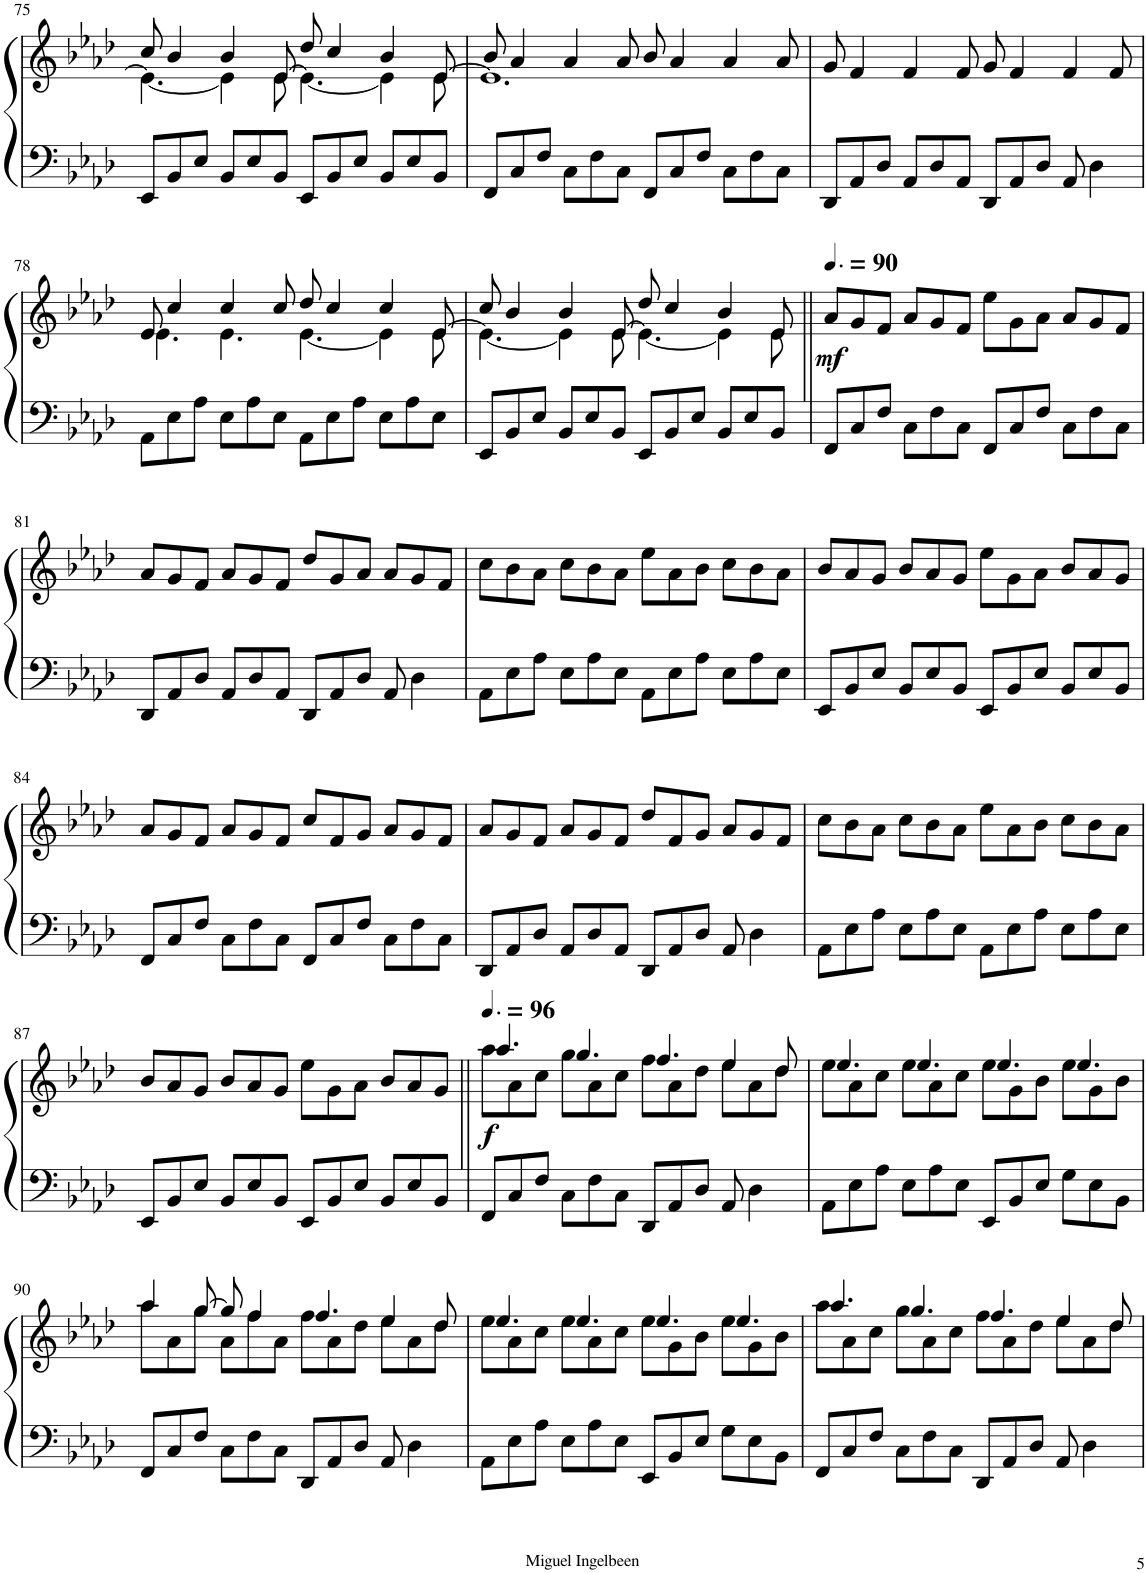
**kern	**kern	**dynam
*part1	*part1	*part1
*staff2	*staff1	*staff1/2
*I"Piano	*	*
*I'Pno.	*	*
!!LO:PB:g=z
*clefF4	*clefG2	*
*k[b-e-a-d-]	*k[b-e-a-d-]	*
*M12/8	*M12/8	*
=75	=75	=75
*	*^	*
8EE-/L	8cc/	4.e-\_	.
8BB-/	4b-/	.	.
8E-/J	.	.	.
8BB-/L	4b-/	4e-\]	.
8E-/	.	.	.
8BB-/J	[8e-/	8e-\	.
8EE-/L	8dd-/	4.e-\_	.
8BB-/	4cc/	.	.
8E-/J	.	.	.
8BB-/L	4b-/	4e-\]	.
8E-/	.	.	.
8BB-/J	[8e-/	8e-\	.
=76	=76	=76	=76
8FF/L	8b-/	1.e-]	.
8C/	4a-/	.	.
8F/J	.	.	.
8C\L	4a-/	.	.
8F\	.	.	.
8C\J	8a-/	.	.
8FF/L	8b-/	.	.
8C/	4a-/	.	.
8F/J	.	.	.
8C\L	4a-/	.	.
8F\	.	.	.
8C\J	8a-/	.	.
*	*v	*v	*
=77	=77	=77
8DD-/L	8g/	.
8AA-/	4f/	.
8D-/J	.	.
8AA-/L	4f/	.
8D-/	.	.
8AA-/J	8f/	.
8DD-/L	8g/	.
8AA-/	4f/	.
8D-/J	.	.
8AA-/	4f/	.
4D-\	.	.
.	8f/	.
!!LO:LB:g=z
=78	=78	=78
*	*^	*
8AA-\L	8e-/	4.e-\	.
8E-\	4cc/	.	.
8A-\J	.	.	.
8E-\L	4cc/	4.e-\	.
8A-\	.	.	.
8E-\J	8cc/	.	.
8AA-\L	8dd-/	[4.e-\	.
8E-\	4cc/	.	.
8A-\J	.	.	.
8E-\L	4cc/	4e-\]	.
8A-\	.	.	.
8E-\J	[8e-/	8e-\	.
=79	=79	=79	=79
8EE-/L	8cc/	4.e-\_	.
8BB-/	4b-/	.	.
8E-/J	.	.	.
8BB-/L	4b-/	4e-\]	.
8E-/	.	.	.
8BB-/J	[8e-/	8e-\	.
8EE-/L	8dd-/	4.e-\_	.
8BB-/	4cc/	.	.
8E-/J	.	.	.
8BB-/L	4b-/	4e-\]	.
8E-/	.	.	.
8BB-/J	8e-/	8e-\	.
*	*v	*v	*
=80||	=80||	=80||
*	*MM135	*
*	*^	*
!	!	!	!LO:DY:b
*	*v	*v	*
8FF/L	8a-/L	mf
8C/	8g/	.
8F/J	8f/J	.
8C\L	8a-/L	.
8F\	8g/	.
8C\J	8f/J	.
8FF/L	8ee-\L	.
8C/	8g\	.
8F/J	8a-\J	.
8C\L	8a-/L	.
8F\	8g/	.
8C\J	8f/J	.
!!LO:LB:g=z
=81	=81	=81
8DD-/L	8a-/L	.
8AA-/	8g/	.
8D-/J	8f/J	.
8AA-/L	8a-/L	.
8D-/	8g/	.
8AA-/J	8f/J	.
8DD-/L	8dd-/L	.
8AA-/	8g/	.
8D-/J	8a-/J	.
8AA-/	8a-/L	.
4D-\	8g/	.
.	8f/J	.
=82	=82	=82
8AA-\L	8cc\L	.
8E-\	8b-\	.
8A-\J	8a-\J	.
8E-\L	8cc\L	.
8A-\	8b-\	.
8E-\J	8a-\J	.
8AA-\L	8ee-\L	.
8E-\	8a-\	.
8A-\J	8b-\J	.
8E-\L	8cc\L	.
8A-\	8b-\	.
8E-\J	8a-\J	.
=83	=83	=83
8EE-/L	8b-/L	.
8BB-/	8a-/	.
8E-/J	8g/J	.
8BB-/L	8b-/L	.
8E-/	8a-/	.
8BB-/J	8g/J	.
8EE-/L	8ee-\L	.
8BB-/	8g\	.
8E-/J	8a-\J	.
8BB-/L	8b-/L	.
8E-/	8a-/	.
8BB-/J	8g/J	.
!!LO:LB:g=z
=84	=84	=84
8FF/L	8a-/L	.
8C/	8g/	.
8F/J	8f/J	.
8C\L	8a-/L	.
8F\	8g/	.
8C\J	8f/J	.
8FF/L	8cc/L	.
8C/	8f/	.
8F/J	8g/J	.
8C\L	8a-/L	.
8F\	8g/	.
8C\J	8f/J	.
=85	=85	=85
8DD-/L	8a-/L	.
8AA-/	8g/	.
8D-/J	8f/J	.
8AA-/L	8a-/L	.
8D-/	8g/	.
8AA-/J	8f/J	.
8DD-/L	8dd-/L	.
8AA-/	8f/	.
8D-/J	8g/J	.
8AA-/	8a-/L	.
4D-\	8g/	.
.	8f/J	.
=86	=86	=86
8AA-\L	8cc\L	.
8E-\	8b-\	.
8A-\J	8a-\J	.
8E-\L	8cc\L	.
8A-\	8b-\	.
8E-\J	8a-\J	.
8AA-\L	8ee-\L	.
8E-\	8a-\	.
8A-\J	8b-\J	.
8E-\L	8cc\L	.
8A-\	8b-\	.
8E-\J	8a-\J	.
!!LO:LB:g=z
=87	=87	=87
8EE-/L	8b-/L	.
8BB-/	8a-/	.
8E-/J	8g/J	.
8BB-/L	8b-/L	.
8E-/	8a-/	.
8BB-/J	8g/J	.
8EE-/L	8ee-\L	.
8BB-/	8g\	.
8E-/J	8a-\J	.
8BB-/L	8b-/L	.
8E-/	8a-/	.
8BB-/J	8g/J	.
=88||	=88||	=88||
*	*MM144	*
*	*^	*
!	!	!	!LO:DY:b
8FF/L	4.aa-/	8aa-\L	f
8C/	.	8a-\	.
8F/J	.	8cc\J	.
8C\L	4.gg/	8gg\L	.
8F\	.	8a-\	.
8C\J	.	8cc\J	.
8DD-/L	4.ff/	8ff\L	.
8AA-/	.	8a-\	.
8D-/J	.	8dd-\J	.
8AA-/	4ee-/	8ee-\L	.
4D-\	.	8a-\	.
.	8dd-/	8dd-\J	.
=89	=89	=89	=89
8AA-\L	4.ee-/	8ee-\L	.
8E-\	.	8a-\	.
8A-\J	.	8cc\J	.
8E-\L	4.ee-/	8ee-\L	.
8A-\	.	8a-\	.
8E-\J	.	8cc\J	.
8EE-/L	4.ee-/	8ee-\L	.
8BB-/	.	8g\	.
8E-/J	.	8b-\J	.
8G\L	4.ee-/	8ee-\L	.
8E-\	.	8g\	.
8BB-\J	.	8b-\J	.
!!LO:LB:g=z	!!
=90	=90	=90	=90
8FF/L	4aa-/	8aa-\L	.
8C/	.	8a-\	.
8F/J	[8gg/	8gg\J	.
8C\L	8gg/]	8a-\L	.
8F\	4ff/	8ff\	.
8C\J	.	8a-\J	.
8DD-/L	4.ff/	8ff\L	.
8AA-/	.	8a-\	.
8D-/J	.	8dd-\J	.
8AA-/	4ee-/	8ee-\L	.
4D-\	.	8a-\	.
.	8dd-/	8dd-\J	.
=91	=91	=91	=91
8AA-\L	4.ee-/	8ee-\L	.
8E-\	.	8a-\	.
8A-\J	.	8cc\J	.
8E-\L	4.ee-/	8ee-\L	.
8A-\	.	8a-\	.
8E-\J	.	8cc\J	.
8EE-/L	4.ee-/	8ee-\L	.
8BB-/	.	8g\	.
8E-/J	.	8b-\J	.
8G\L	4.ee-/	8ee-\L	.
8E-\	.	8g\	.
8BB-\J	.	8b-\J	.
=92	=92	=92	=92
8FF/L	4.aa-/	8aa-\L	.
8C/	.	8a-\	.
8F/J	.	8cc\J	.
8C\L	4.gg/	8gg\L	.
8F\	.	8a-\	.
8C\J	.	8cc\J	.
8DD-/L	4.ff/	8ff\L	.
8AA-/	.	8a-\	.
8D-/J	.	8dd-\J	.
8AA-/	4ee-/	8ee-\L	.
4D-\	.	8a-\	.
.	8dd-/	8dd-\J	.
*	*v	*v	*
=	=	=
*-	*-	*-
